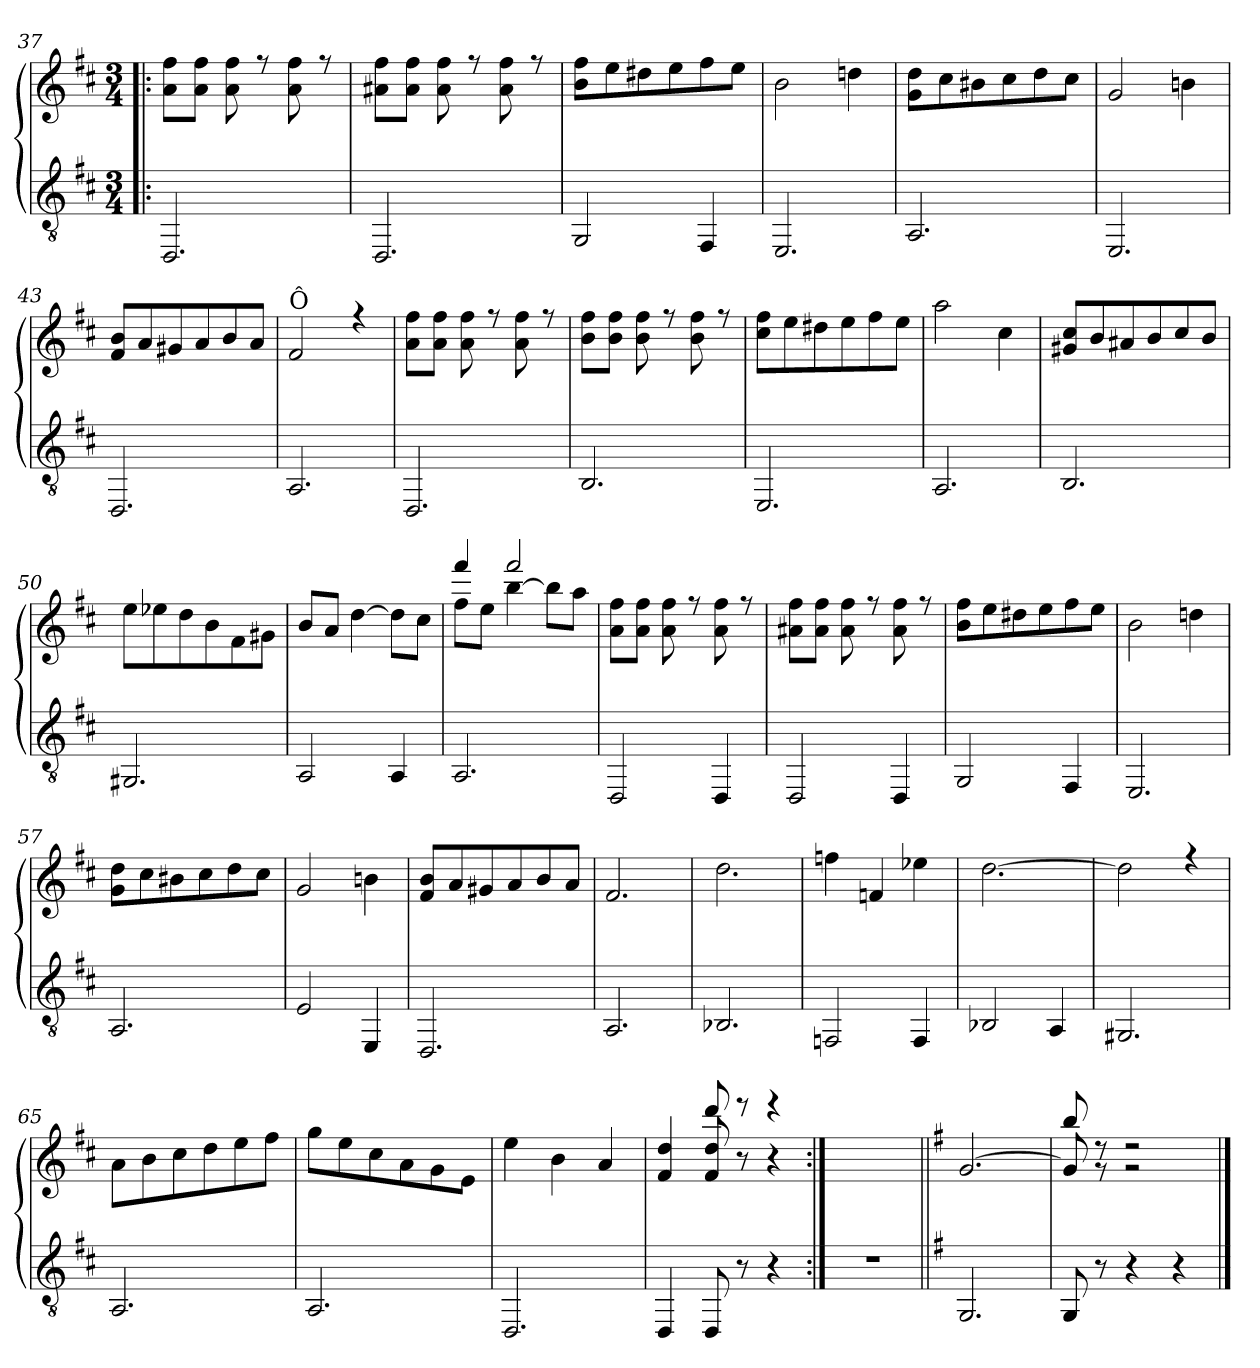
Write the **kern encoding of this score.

**kern	**kern
*part2	*part1
*staff2	*staff1
!!LO:LB:g=z
*clefGv2	*clefG2
*k[f#c#]	*k[f#c#]
*D:	*D:
*M3/4	*M3/4
=37!|:	=37!|:
*	*^
2.DD/	8a\ 8ff#\L	2.ryy
.	8a\ 8ff#\J	.
.	8a\ 8ff#\	.
.	8rff	.
.	8a\ 8ff#\	.
.	8rff	.
=38	=38	=38
2.DD/	8a#X\ 8ff#\L	2.ryy
.	8a#\ 8ff#\J	.
.	8a#\ 8ff#\	.
.	8rff	.
.	8a#\ 8ff#\	.
.	8rff	.
=39	=39	=39
2GG/	8b\ 8ff#\L	2.ryy
.	8ee\	.
.	8dd#X\	.
.	8ee\	.
4FF#/	8ff#\	.
.	8ee\J	.
=40	=40	=40
2.EE/	2b\	2.ryy
.	4ddn\	.
=41	=41	=41
2.AA/	8g\ 8dd\L	2.ryy
.	8cc#\	.
.	8b#X\	.
.	8cc#\	.
.	8dd\	.
.	8cc#\J	.
!!LO:PB:g=z	!!
=42	=42	=42
2.EE/	2g/	2.ryy
.	4bn\	.
=43	=43	=43
2.DD/	8f#/ 8b/L	2.ryy
.	8a/	.
.	8g#X/	.
.	8a/	.
.	8b/	.
.	8a/J	.
=44	=44	=44
!	!LO:TX:a:t=Ô	!
2.AA/	2f#/	2.ryy
.	4rff	.
=45	=45	=45
2.DD/	8a\ 8ff#\L	2.ryy
.	8a\ 8ff#\J	.
.	8a\ 8ff#\	.
.	8rff	.
.	8a\ 8ff#\	.
.	8rff	.
=46	=46	=46
2.BB/	8b\ 8ff#\L	2.ryy
.	8b\ 8ff#\J	.
.	8b\ 8ff#\	.
.	8rff	.
.	8b\ 8ff#\	.
.	8rff	.
!!LO:LB:g=z	!!
=47	=47	=47
2.EE/	8cc#\ 8ff#\L	2.ryy
.	8ee\	.
.	8dd#X\	.
.	8ee\	.
.	8ff#\	.
.	8ee\J	.
=48	=48	=48
2.AA/	2aa\	2.ryy
.	4cc#\	.
=49	=49	=49
2.BB/	8g#X/ 8cc#/L	2.ryy
.	8b/	.
.	8a#X/	.
.	8b/	.
.	8cc#/	.
.	8b/J	.
=50	=50	=50
2.GG#/	8ee\L	2.ryy
.	8ee-X\	.
.	8dd\	.
.	8b\	.
.	8f#\	.
.	8g#X\J	.
!!LO:LB:g=z	!!
=51	=51	=51
2AA/	8b/L	2.ryy
.	8a/J	.
.	[<4dd\	.
4AA/	8dd\L]	.
.	8cc#\J	.
=52	=52	=52
*	*	*^
2.AA/	8ff#\L	4ryy	4fff#!/
.	8ee\J	.	.
!	!	!	!LO:N:head=open
.	[>4bb\	2ryy	2fff#!/
.	8bb\L]	.	.
.	8aa\J	.	.
*	*	*v	*v
=53	=53	=53
2DD/	8a\ 8ff#\L	2.ryy
.	8a\ 8ff#\J	.
.	8a\ 8ff#\	.
.	8rff	.
4DD/	8a\ 8ff#\	.
.	8rff	.
=54	=54	=54
2DD/	8a#X\ 8ff#\L	2.ryy
.	8a#\ 8ff#\J	.
.	8a#\ 8ff#\	.
.	8rff	.
4DD/	8a#\ 8ff#\	.
.	8rff	.
=55	=55	=55
2GG/	8b\ 8ff#\L	2.ryy
.	8ee\	.
.	8dd#X\	.
.	8ee\	.
4FF#/	8ff#\	.
.	8ee\J	.
!!LO:LB:g=z	!!
=56	=56	=56
2.EE/	2b\	2.ryy
.	4ddn\	.
=57	=57	=57
2.AA/	8g\ 8dd\L	2.ryy
.	8cc#\	.
.	8b#X\	.
.	8cc#\	.
.	8dd\	.
.	8cc#\J	.
=58	=58	=58
2E/	2g/	2.ryy
4EE/	4bn\	.
=59	=59	=59
2.DD/	8f#/ 8b/L	2.ryy
.	8a/	.
.	8g#X/	.
.	8a/	.
.	8b/	.
.	8a/J	.
=60	=60	=60
2.AA/	2.f#/	2.ryy
!!LO:LB:g=z	!!
=61	=61	=61
2.BB-/	2.dd\	2.ryy
=62	=62	=62
2FF/	4ffn\	2.ryy
.	4fn/	.
4FF/	4ee-X\	.
=63	=63	=63
2BB-/	[<2.dd\	2.ryy
4AA/	.	.
=64	=64	=64
2.GG#/	2dd\]	2.ryy
.	4rff	.
=65	=65	=65
2.AA/	8a\L	2.ryy
.	8b\	.
.	8cc#\	.
.	8dd\	.
.	8ee\	.
.	8ff#\J	.
=66	=66	=66
2.AA/	8gg\L	2.ryy
.	8ee\	.
.	8cc#\	.
.	8a\	.
.	8g\	.
.	8e\J	.
!!LO:LB:g=z	!!
=67	=67	=67
2.DD/	4ee\	2.ryy
.	4b\	.
.	4a/	.
=68	=68	=68
*	*	*^
4DD/	4f#/ 4dd/	2.ryy	4ryy
8DD/	8f#/ 8dd/	.	8ddd!/
8r	8r	.	8reee
4r	4r	.	4reee
*	*v	*v	*v
=68X1:|!	=68X1:|!
*	*stria0
2.r	2.ryy
=69||	=69||
*	*stria5
*k[f#]	*k[f#]
*G:	*G:
*	*^
2.GG/	[>2.g/	2.ryy
=70	=70	=70
*	*	*^
8GG!/	8g/]	8ryy	8bb!/
8r	8r	8ryy	8r
4r	2r	2ryy	2r
4r	.	.	.
*	*v	*v	*v
==	==
*-	*-
